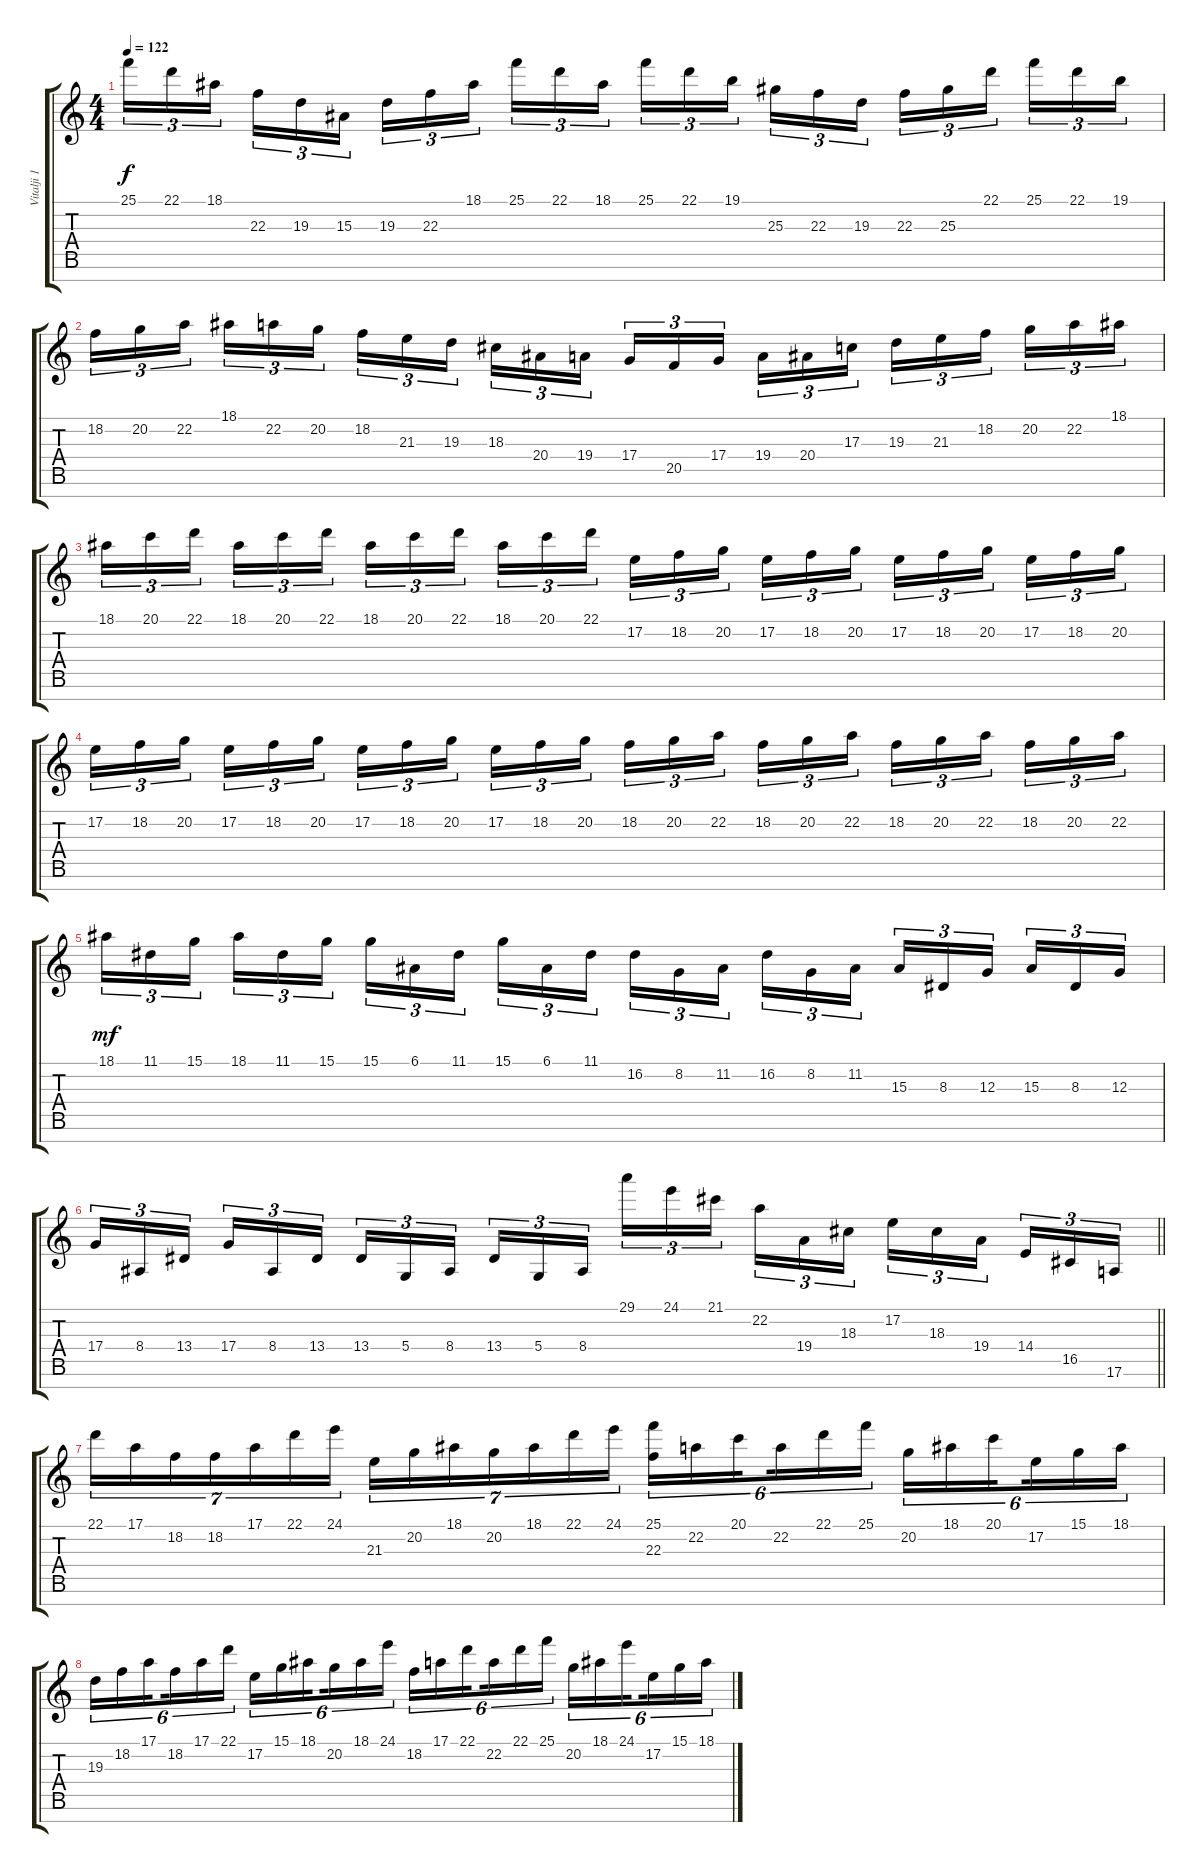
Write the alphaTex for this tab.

\track ("Vitalji 1" "Vitalji 1") {instrument lead1square}
\staff {score tabs}
\tuning (E4 B3 G3 D3 A2 E2 B1) {hide}
\ts (4 4)
\tempo 122
\clef g2
\ks c
25.1.16{tu (3 2) dy f} 22.1.16{tu (3 2)} 18.1.16{tu (3 2) beam splitsecondary} 22.3.16{tu (3 2)} 19.3.16{tu (3 2)} 15.3.16{tu (3 2)} 19.3.16{tu (3 2)} 22.3.16{tu (3 2)} 18.1.16{tu (3 2) beam splitsecondary} 25.1.16{tu (3 2)} 22.1.16{tu (3 2)} 18.1.16{tu (3 2)} 25.1.16{tu (3 2)} 22.1.16{tu (3 2)} 19.1.16{tu (3 2) beam splitsecondary} 25.3.16{tu (3 2)} 22.3.16{tu (3 2)} 19.3.16{tu (3 2)} 22.3.16{tu (3 2)} 25.3.16{tu (3 2)} 22.1.16{tu (3 2) beam splitsecondary} 25.1.16{tu (3 2)} 22.1.16{tu (3 2)} 19.1.16{tu (3 2)} |
18.2.16{tu (3 2)} 20.2.16{tu (3 2)} 22.2.16{tu (3 2) beam splitsecondary} 18.1.16{tu (3 2)} 22.2.16{tu (3 2)} 20.2.16{tu (3 2)} 18.2.16{tu (3 2)} 21.3.16{tu (3 2)} 19.3.16{tu (3 2) beam splitsecondary} 18.3.16{tu (3 2)} 20.4.16{tu (3 2)} 19.4.16{tu (3 2)} 17.4.16{tu (3 2)} 20.5.16{tu (3 2)} 17.4.16{tu (3 2) beam splitsecondary} 19.4.16{tu (3 2)} 20.4.16{tu (3 2)} 17.3.16{tu (3 2)} 19.3.16{tu (3 2)} 21.3.16{tu (3 2)} 18.2.16{tu (3 2) beam splitsecondary} 20.2.16{tu (3 2)} 22.2.16{tu (3 2)} 18.1.16{tu (3 2)} |
18.1.16{tu (3 2)} 20.1.16{tu (3 2)} 22.1.16{tu (3 2) beam splitsecondary} 18.1.16{tu (3 2)} 20.1.16{tu (3 2)} 22.1.16{tu (3 2)} 18.1.16{tu (3 2)} 20.1.16{tu (3 2)} 22.1.16{tu (3 2) beam splitsecondary} 18.1.16{tu (3 2)} 20.1.16{tu (3 2)} 22.1.16{tu (3 2)} 17.2.16{tu (3 2)} 18.2.16{tu (3 2)} 20.2.16{tu (3 2) beam splitsecondary} 17.2.16{tu (3 2)} 18.2.16{tu (3 2)} 20.2.16{tu (3 2)} 17.2.16{tu (3 2)} 18.2.16{tu (3 2)} 20.2.16{tu (3 2) beam splitsecondary} 17.2.16{tu (3 2)} 18.2.16{tu (3 2)} 20.2.16{tu (3 2)} |
17.2.16{tu (3 2)} 18.2.16{tu (3 2)} 20.2.16{tu (3 2) beam splitsecondary} 17.2.16{tu (3 2)} 18.2.16{tu (3 2)} 20.2.16{tu (3 2)} 17.2.16{tu (3 2)} 18.2.16{tu (3 2)} 20.2.16{tu (3 2) beam splitsecondary} 17.2.16{tu (3 2)} 18.2.16{tu (3 2)} 20.2.16{tu (3 2)} 18.2.16{tu (3 2)} 20.2.16{tu (3 2)} 22.2.16{tu (3 2) beam splitsecondary} 18.2.16{tu (3 2)} 20.2.16{tu (3 2)} 22.2.16{tu (3 2)} 18.2.16{tu (3 2)} 20.2.16{tu (3 2)} 22.2.16{tu (3 2) beam splitsecondary} 18.2.16{tu (3 2)} 20.2.16{tu (3 2)} 22.2.16{tu (3 2)} |
18.1.16{tu (3 2) dy mf} 11.1.16{tu (3 2)} 15.1.16{tu (3 2) beam splitsecondary} 18.1.16{tu (3 2)} 11.1.16{tu (3 2)} 15.1.16{tu (3 2)} 15.1.16{tu (3 2)} 6.1.16{tu (3 2)} 11.1.16{tu (3 2) beam splitsecondary} 15.1.16{tu (3 2)} 6.1.16{tu (3 2)} 11.1.16{tu (3 2)} 16.2.16{tu (3 2)} 8.2.16{tu (3 2)} 11.2.16{tu (3 2) beam splitsecondary} 16.2.16{tu (3 2)} 8.2.16{tu (3 2)} 11.2.16{tu (3 2)} 15.3.16{tu (3 2)} 8.3.16{tu (3 2)} 12.3.16{tu (3 2) beam splitsecondary} 15.3.16{tu (3 2)} 8.3.16{tu (3 2)} 12.3.16{tu (3 2)} |
\barLineRight lightlight
17.4.16{tu (3 2)} 8.4.16{tu (3 2)} 13.4.16{tu (3 2) beam splitsecondary} 17.4.16{tu (3 2)} 8.4.16{tu (3 2)} 13.4.16{tu (3 2)} 13.4.16{tu (3 2)} 5.4.16{tu (3 2)} 8.4.16{tu (3 2) beam splitsecondary} 13.4.16{tu (3 2)} 5.4.16{tu (3 2)} 8.4.16{tu (3 2)} 29.1.16{tu (3 2)} 24.1.16{tu (3 2)} 21.1.16{tu (3 2) beam splitsecondary} 22.2.16{tu (3 2)} 19.4.16{tu (3 2)} 18.3.16{tu (3 2)} 17.2.16{tu (3 2)} 18.3.16{tu (3 2)} 19.4.16{tu (3 2) beam splitsecondary} 14.4.16{tu (3 2)} 16.5.16{tu (3 2)} 17.6.16{tu (3 2)} |
\section ("" "")
22.1.16{tu (7 4)} 17.1.16{tu (7 4)} 18.2.16{tu (7 4)} 18.2.16{tu (7 4)} 17.1.16{tu (7 4)} 22.1.16{tu (7 4)} 24.1.16{tu (7 4)} 21.3.16{tu (7 4)} 20.2.16{tu (7 4)} 18.1.16{tu (7 4)} 20.2.16{tu (7 4)} 18.1.16{tu (7 4)} 22.1.16{tu (7 4)} 24.1.16{tu (7 4)} (25.1 22.3).16{tu (6 4)} 22.2.16{tu (6 4)} 20.1.16{tu (6 4) beam splitsecondary} 22.2.16{tu (6 4)} 22.1.16{tu (6 4)} 25.1.16{tu (6 4)} 20.2.16{tu (6 4)} 18.1.16{tu (6 4)} 20.1.16{tu (6 4) beam splitsecondary} 17.2.16{tu (6 4)} 15.1.16{tu (6 4)} 18.1.16{tu (6 4)} |
19.3.16{tu (6 4)} 18.2.16{tu (6 4)} 17.1.16{tu (6 4) beam splitsecondary} 18.2.16{tu (6 4)} 17.1.16{tu (6 4)} 22.1.16{tu (6 4)} 17.2.16{tu (6 4)} 15.1.16{tu (6 4)} 18.1.16{tu (6 4) beam splitsecondary} 20.2.16{tu (6 4)} 18.1.16{tu (6 4)} 24.1.16{tu (6 4)} 18.2.16{tu (6 4)} 17.1.16{tu (6 4)} 22.1.16{tu (6 4) beam splitsecondary} 22.2.16{tu (6 4)} 22.1.16{tu (6 4)} 25.1.16{tu (6 4)} 20.2.16{tu (6 4)} 18.1.16{tu (6 4)} 24.1.16{tu (6 4) beam splitsecondary} 17.2.16{tu (6 4)} 15.1.16{tu (6 4)} 18.1.16{tu (6 4)}
